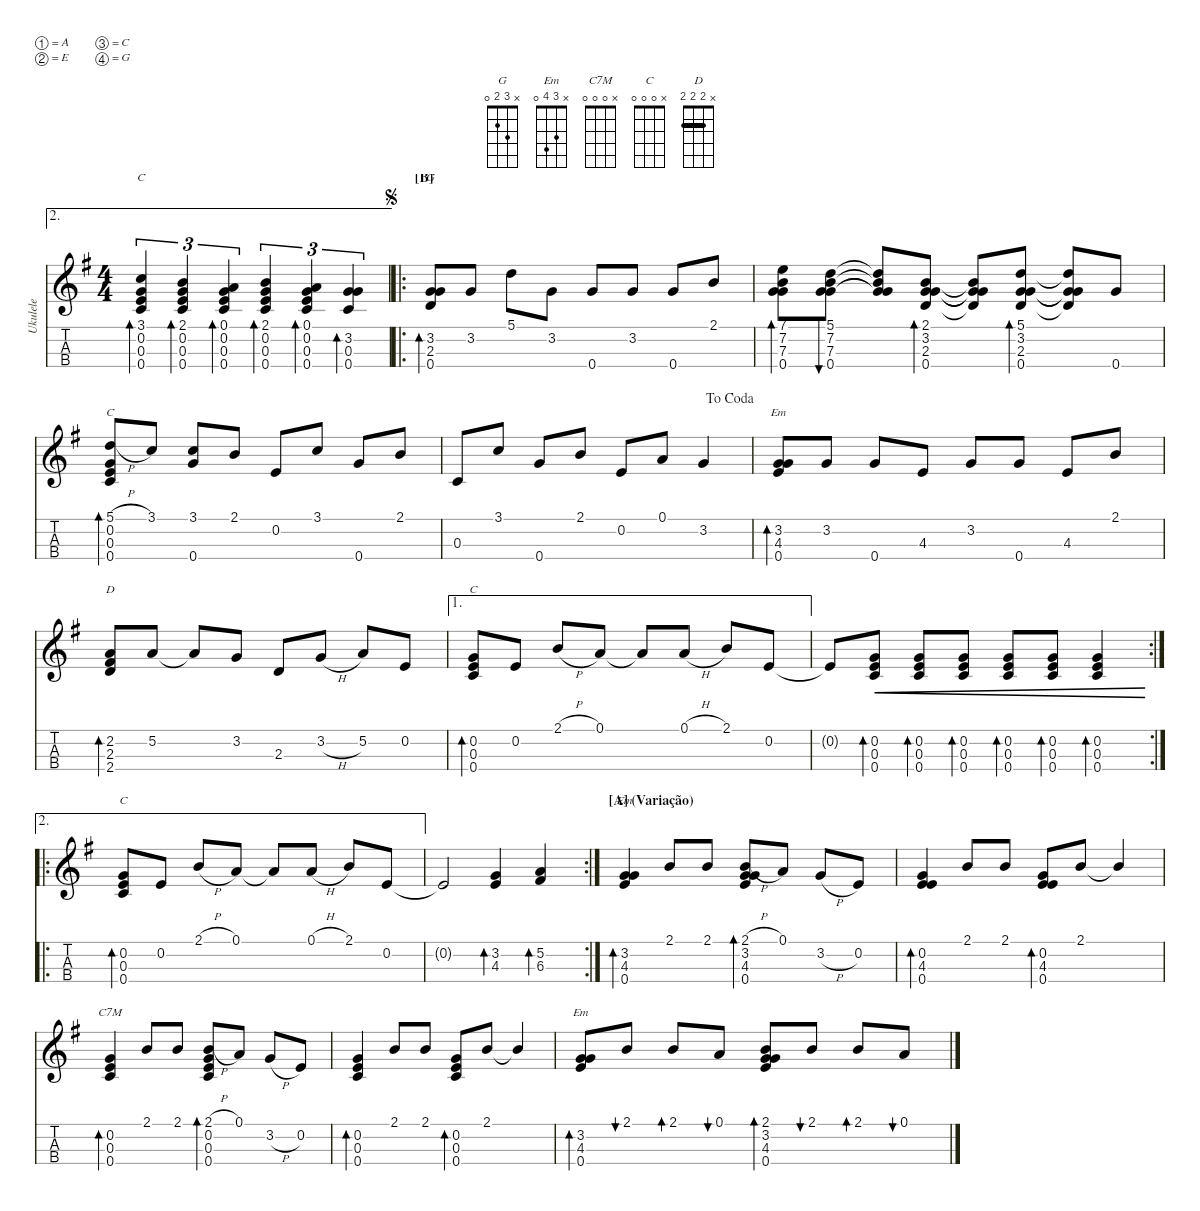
\defaultSystemsLayout 4
\hideDynamics
\bracketExtendMode nobrackets
\otherSystemsTrackNameOrientation horizontal
\defaultBarNumberDisplay Hide
\track ("Ukulele" "Ukulele") {defaultSystemsLayout 5 instrument acousticguitarnylon}
\staff {score tabs}
\tuning (A4 E4 C4 G4)
\displaytranspose 0
\chord ("G" x 3 2 0)
\chord ("Em" x 3 4 0)
\chord ("C7M" x 0 0 0)
\chord ("C" 3 0 0 0)
\chord ("C" 5 0 0 0)
\chord ("D" x 2 2 2) {barre (2 2)}
\chord ("C" x 0 0 0)
\ae 2
\ts (4 4)
\tempo (120 hide)
\clef g2
\ks g
(0.3{acc forcenatural} 0.2{acc forcenatural} 0.4{acc forcenatural} 3.1{acc forcenatural}).4{tu (3 2) bd 59 ch "C" dy mf beam Up} (0.3{acc forcenatural} 0.2{acc forcenatural} 0.4{acc forcenatural} 2.1{acc forcenatural}).4{tu (3 2) bd 59 beam Up} (0.3{acc forcenatural} 0.2{acc forcenatural} 0.4{acc forcenatural} 0.1{acc forcenatural}).4{tu (3 2) bd 59 beam Up} (0.3{acc forcenatural} 0.2{acc forcenatural} 0.4{acc forcenatural} 2.1{acc forcenatural}).4{tu (3 2) bd 59 beam Up} (0.3{acc forcenatural} 0.2{acc forcenatural} 0.4{acc forcenatural} 0.1{acc forcenatural}).4{tu (3 2) bd 59 beam Up} (0.3{acc forcenatural} 3.2{acc forcenatural} 0.4{acc forcenatural}).4{tu (3 2) bd 59 beam Up} |
\ro
\section ("B" "")
\jump segno
(2.3{acc forcenatural} 0.4{acc forcenatural} 3.2{acc forcenatural}).8{bd 30 ch "G" beam Up} 3.2{acc forcenatural}.8{beam Up} 5.1{acc forcenatural}.8{beam Down} 3.2{acc forcenatural}.8{beam Down} 0.4{acc forcenatural}.8{beam Up} 3.2{acc forcenatural}.8{beam Up} 0.4{acc forcenatural}.8{beam Up} 2.1{acc forcenatural}.8{beam Up} |
(7.1{acc forcenatural} 7.2{acc forcenatural} 7.3{acc forcenatural} 0.4{acc forcenatural}).8{bd 30 beam Down} (0.4{acc forcenatural} 7.3{acc forcenatural} 7.2{acc forcenatural} 5.1{acc forcenatural}).8{bu 30 beam Down} (5.1{t acc forcenatural} 7.2{t acc forcenatural} 7.3{t acc forcenatural} 0.4{t acc forcenatural}).8{beam Up} (2.3{acc forcenatural} 0.4{acc forcenatural} 3.2{acc forcenatural} 2.1{acc forcenatural}).8{bd 30 beam Up} (2.3{t acc forcenatural} 2.1{t acc forcenatural} 3.2{t acc forcenatural} 0.4{t acc forcenatural}).8{beam Up} (5.1{acc forcenatural} 2.3{acc forcenatural} 0.4{acc forcenatural} 3.2{acc forcenatural}).8{bd 30 beam Up} (0.4{t acc forcenatural} 2.3{t acc forcenatural} 3.2{t acc forcenatural} 5.1{t acc forcenatural}).8{beam Up} 0.4{acc forcenatural}.8{beam Up} |
(5.1{h acc forcenatural} 0.4{acc forcenatural} 0.2{acc forcenatural} 0.3{acc forcenatural}).8{bd 30 ch "C" beam Up} 3.1{acc forcenatural}.8{beam Up} (0.4{acc forcenatural} 3.1{acc forcenatural}).8{beam Up} 2.1{acc forcenatural}.8{beam Up} 0.2{acc forcenatural}.8{beam Up} 3.1{acc forcenatural}.8{beam Up} 0.4{acc forcenatural}.8{beam Up} 2.1{acc forcenatural}.8{beam Up} |
\jump dacoda
0.3{acc forcenatural}.8{beam Up} 3.1{acc forcenatural}.8{beam Up} 0.4{acc forcenatural}.8{beam Up} 2.1{acc forcenatural}.8{beam Up} 0.2{acc forcenatural}.8{beam Up} 0.1{acc forcenatural}.8{beam Up} 3.2{acc forcenatural}.4{beam Up} |
(4.3{acc forcenatural} 3.2{acc forcenatural} 0.4{acc forcenatural}).8{bd 30 ch "Em" beam Up} 3.2{acc forcenatural}.8{beam Up} 0.4{acc forcenatural}.8{beam Up} 4.3{acc forcenatural}.8{beam Up} 3.2{acc forcenatural}.8{beam Up} 0.4{acc forcenatural}.8{beam Up} 4.3{acc forcenatural}.8{beam Up} 2.1{acc forcenatural}.8{beam Up} |
(2.3{acc forcenatural} 2.2{acc #} 2.4{acc forcenatural}).8{bd 30 ch "D" beam Up} 5.2{acc forcenatural}.8{beam Up} 5.2{t acc forcenatural}.8{beam Up} 3.2{acc forcenatural}.8{beam Up} 2.3{acc forcenatural}.8{beam Up} 3.2{h acc forcenatural}.8{beam Up} 5.2{acc forcenatural}.8{beam Up} 0.2{acc forcenatural}.8{beam Up} |
\ae 1
(0.3{acc forcenatural} 0.2{acc forcenatural} 0.4{acc forcenatural}).8{bd 30 ch "C" beam Up} 0.2{acc forcenatural}.8{beam Up} 2.1{h acc forcenatural}.8{beam Up} 0.1{acc forcenatural}.8{beam Up} 0.1{t acc forcenatural}.8{beam Up} 0.1{h acc forcenatural}.8{beam Up} 2.1{acc forcenatural}.8{beam Up} 0.2{acc forcenatural}.8{beam Up} |
\rc 2
0.2{t acc forcenatural}.8{beam Up} (0.2{acc forcenatural} 0.3{acc forcenatural} 0.4{acc forcenatural}).8{bd 30 cre beam Up} (0.2{acc forcenatural} 0.3{acc forcenatural} 0.4{acc forcenatural}).8{bd 30 cre beam Up} (0.2{acc forcenatural} 0.3{acc forcenatural} 0.4{acc forcenatural}).8{bd 30 cre beam Up} (0.2{acc forcenatural} 0.3{acc forcenatural} 0.4{acc forcenatural}).8{bd 30 cre beam Up} (0.2{acc forcenatural} 0.3{acc forcenatural} 0.4{acc forcenatural}).8{bd 30 cre beam Up} (0.2{acc forcenatural} 0.3{acc forcenatural} 0.4{acc forcenatural}).4{bd 30 cre beam Up} |
\ae 2
\ro
(0.3{acc forcenatural} 0.2{acc forcenatural} 0.4{acc forcenatural}).8{bd 30 ch "C" beam Up} 0.2{acc forcenatural}.8{beam Up} 2.1{h acc forcenatural}.8{beam Up} 0.1{acc forcenatural}.8{beam Up} 0.1{t acc forcenatural}.8{beam Up} 0.1{h acc forcenatural}.8{beam Up} 2.1{acc forcenatural}.8{beam Up} 0.2{acc forcenatural}.8{beam Up} |
\rc 2
\scale
0.935311 0.2{t acc forcenatural}.2{beam Up} (4.3{acc forcenatural} 3.2{acc forcenatural}).4{bd 30 beam Up} (6.3{acc #} 5.2{acc forcenatural}).4{bd 30 beam Up} |
\section ("A" "(Variação)")
\scale
1.06244 (0.4{acc forcenatural} 3.2{acc forcenatural} 4.3{acc forcenatural}).4{bd 30 ch "Em" beam Up} 2.1{acc forcenatural}.8{beam Up} 2.1{acc forcenatural}.8{beam Up} (2.1{h acc forcenatural} 0.4{acc forcenatural} 3.2{acc forcenatural} 4.3{acc forcenatural}).8{bd 30 beam Up} 0.1{acc forcenatural}.8{beam Up} 3.2{h acc forcenatural}.8{beam Up} 0.2{acc forcenatural}.8{beam Up} |
\scale
0.955041 (0.2{acc forcenatural} 4.3{acc forcenatural} 0.4{acc forcenatural}).4{bd 30 beam Up} 2.1{acc forcenatural}.8{beam Up} 2.1{acc forcenatural}.8{beam Up} (0.2{acc forcenatural} 4.3{acc forcenatural} 0.4{acc forcenatural}).8{bd 30 beam Up} 2.1{acc forcenatural}.8{beam Up} 2.1{t acc forcenatural}.4{beam Up} |
\scale
0.932331 (0.3{acc forcenatural} 0.2{acc forcenatural} 0.4{acc forcenatural}).4{bd 30 ch "C7M" beam Up} 2.1{acc forcenatural}.8{beam Up} 2.1{acc forcenatural}.8{beam Up} (2.1{h acc forcenatural} 0.3{acc forcenatural} 0.2{acc forcenatural} 0.4{acc forcenatural}).8{bd 30 beam Up} 0.1{acc forcenatural}.8{beam Up} 3.2{h acc forcenatural}.8{beam Up} 0.2{acc forcenatural}.8{beam Up} |
\scale
0.869969 (0.3{acc forcenatural} 0.2{acc forcenatural} 0.4{acc forcenatural}).4{bd 30 beam Up} 2.1{acc forcenatural}.8{beam Up} 2.1{acc forcenatural}.8{beam Up} (0.4{acc forcenatural} 0.2{acc forcenatural} 0.3{acc forcenatural}).8{bd 30 beam Up} 2.1{acc forcenatural}.8{beam Up} 2.1{t acc forcenatural}.4{beam Up} |
\scale
1.24491 (0.4{acc forcenatural} 3.2{acc forcenatural} 4.3{acc forcenatural}).8{bd 30 ch "Em" beam Up} 2.1{acc forcenatural}.8{bu 30 beam Up} 2.1{acc forcenatural}.8{bd 30 beam Up} 0.1{acc forcenatural}.8{bu 30 beam Up} (2.1{acc forcenatural} 0.4{acc forcenatural} 3.2{acc forcenatural} 4.3{acc forcenatural}).8{bd 30 beam Up} 2.1{acc forcenatural}.8{bu 30 beam Up} 2.1{acc forcenatural}.8{bd 30 beam Up} 0.1{acc forcenatural}.8{bu 30 beam Up}
